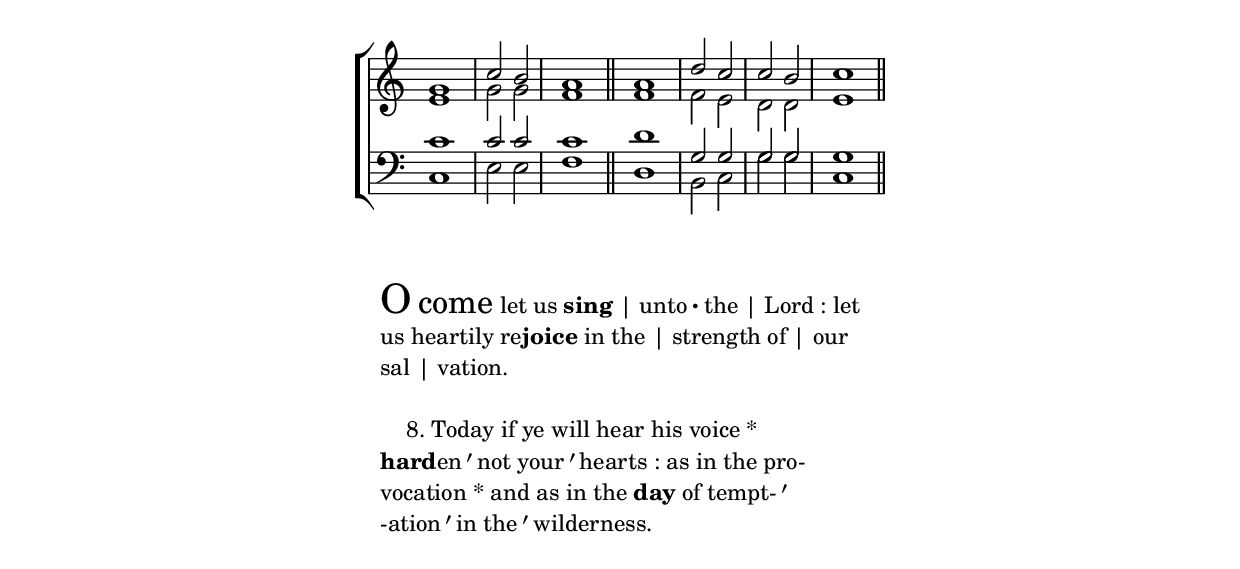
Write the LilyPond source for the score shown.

%% DO NOT EDIT this file manually; it is automatically
%% generated from LSR http://lsr.dsi.unimi.it
%% Make any changes in LSR itself, or in Documentation/snippets/new/ ,
%% and then run scripts/auxiliar/makelsr.py
%%
%% This file is in the public domain.
\version "2.14.0"

\header {
  lsrtags = "vocal-music, template"

%% Translation of GIT committish: 144cd434d02e6d90b2fb738eeee99119a7c5e1d2

  texidocde = "
Diese Vorlage zeigt eine Art, anglikanische Psalmengesänge zu setzen.  Hier
wird auch gezeigt, wie Strophen als einfacher Text unter den Noten hinzugefügt
werden können.  Zwei Strophen sind in unterschiedlicher Weise notiert um mehr
Möglichkeiten darzustellen.
"
  doctitlede = "Vorlage für anglikanischen Psalm"


%% Translation of GIT committish: 092f85605dcea69efff5ef31de4ff100346d6ef8

  texidocfr = "
Cet exemple illustre la manière de présenter un cantique tel qu'on le
trouve dans l'église anglicane.  Vous noterez comment sont ajoutés les
couplets indépendamment de la musique.  Dans le but de vous montrer
plusieurs styles, comparez le code des deux couplets.

"
  doctitlefr = "Psalmodie anglicane"


  texidoc = "
This template shows one way of setting out an Anglican psalm chant. It
also shows how the verses may be added as stand-alone text under the
music.  The two verses are coded in different styles to demonstrate
more possibilities.

"
  doctitle = "Anglican psalm template"
} % begin verbatim

SopranoMusic = \relative g' {
  g1 | c2 b | a1 | \bar "||"
  a1 | d2 c | c b | c1 | \bar "||"
}

AltoMusic = \relative c' {
  e1 | g2 g | f1 |
  f1 | f2 e | d d | e1 |
}

TenorMusic = \relative a {
  c1 | c2 c | c1 |
  d1 | g,2 g | g g | g1 |
}

BassMusic =  \relative c {
  c1 | e2 e | f1 |
  d1 | b2 c | g' g | c,1 |
}

global = {
  \time 2/2
}

dot = \markup {
  \raise #0.7 \musicglyph #"dots.dot"
}

tick = \markup {
  \raise #1 \fontsize #-5 \musicglyph #"scripts.rvarcomma"
}

% Use markup to center the chant on the page
\markup {
  \fill-line {
    \score {  % centered
      <<
        \new ChoirStaff <<
          \new Staff <<
            \global
            \clef "treble"
            \new Voice = "Soprano" <<
              \voiceOne
              \SopranoMusic
            >>
            \new Voice = "Alto" <<
              \voiceTwo
              \AltoMusic
            >>
          >>
          \new Staff <<
            \clef "bass"
            \global
            \new Voice = "Tenor" <<
              \voiceOne
              \TenorMusic
            >>
            \new Voice = "Bass" <<
              \voiceTwo
              \BassMusic
            >>
          >>
        >>
      >>
      \layout {
        \context {
          \Score
          \override SpacingSpanner
          #'base-shortest-duration = #(ly:make-moment 1 2)
        }
        \context {
          \Staff
          \remove "Time_signature_engraver"
        }
      }
    }  % End score
  }
}  % End markup

\markup {
  \fill-line {
    \column {
      \left-align {
        \null \null \null
        \line {
          \fontsize #5 O
          \fontsize #3 come
          let us \bold sing | unto \dot the | Lord : let
        }
        \line {
          us heartily
          \concat { re \bold joice }
          in the | strength of | our
        }
        \line {
          sal | vation.
        }
        \null
        \line {
          \hspace #2.5 8. Today if ye will hear his voice *
        }
        \line {
          \concat { \bold hard en }
          \tick not your \tick hearts : as in the pro-
        }
        \line {
          vocation * and as in the \bold day of tempt- \tick
        }
        \line {
          -ation \tick in the \tick wilderness.
        }
      }
    }
  }
}
